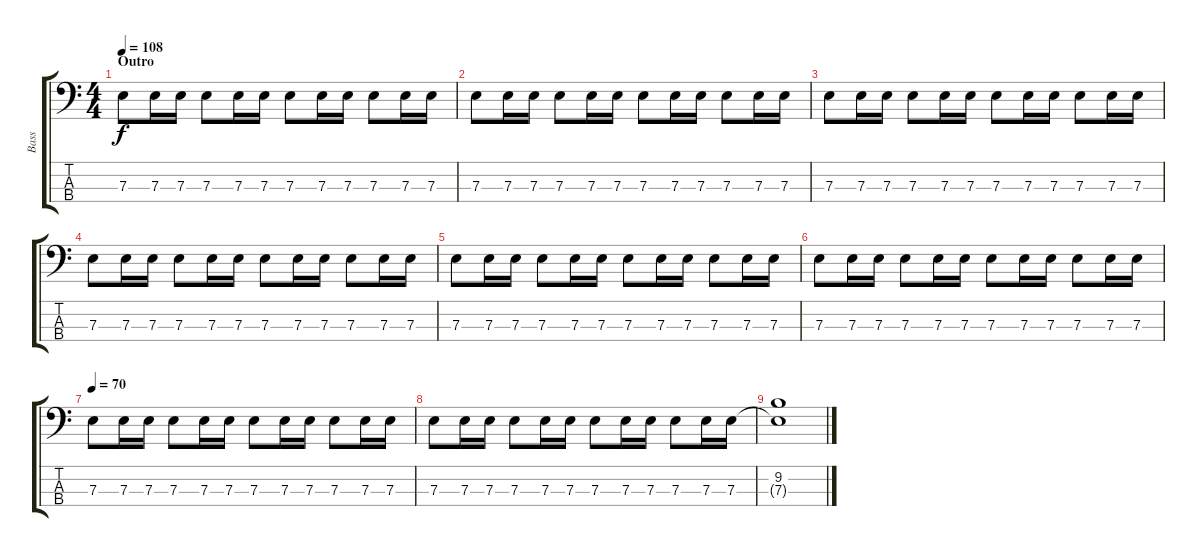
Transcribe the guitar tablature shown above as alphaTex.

\track ("Bass" "Bass") {instrument electricbassfinger}
\staff {score tabs}
\tuning (G2 D2 A1 E1) {hide}
\ts (4 4)
\section ("" "Outro")
\tempo 108
\clef f4
\ks c
7.3.8{dy f} 7.3.16 7.3.16 7.3.8 7.3.16 7.3.16 7.3.8 7.3.16 7.3.16 7.3.8 7.3.16 7.3.16 |
7.3.8 7.3.16 7.3.16 7.3.8 7.3.16 7.3.16 7.3.8 7.3.16 7.3.16 7.3.8 7.3.16 7.3.16 |
7.3.8 7.3.16 7.3.16 7.3.8 7.3.16 7.3.16 7.3.8 7.3.16 7.3.16 7.3.8 7.3.16 7.3.16 |
7.3.8 7.3.16 7.3.16 7.3.8 7.3.16 7.3.16 7.3.8 7.3.16 7.3.16 7.3.8 7.3.16 7.3.16 |
7.3.8 7.3.16 7.3.16 7.3.8 7.3.16 7.3.16 7.3.8 7.3.16 7.3.16 7.3.8 7.3.16 7.3.16 |
7.3.8 7.3.16 7.3.16 7.3.8 7.3.16 7.3.16 7.3.8 7.3.16 7.3.16 7.3.8 7.3.16 7.3.16 |
\tempo 70
7.3.8 7.3.16 7.3.16 7.3.8 7.3.16 7.3.16 7.3.8 7.3.16 7.3.16 7.3.8 7.3.16 7.3.16 |
7.3.8 7.3.16 7.3.16 7.3.8 7.3.16 7.3.16 7.3.8 7.3.16 7.3.16 7.3.8 7.3.16 7.3.16 |
(9.2 7.3{t}).1
